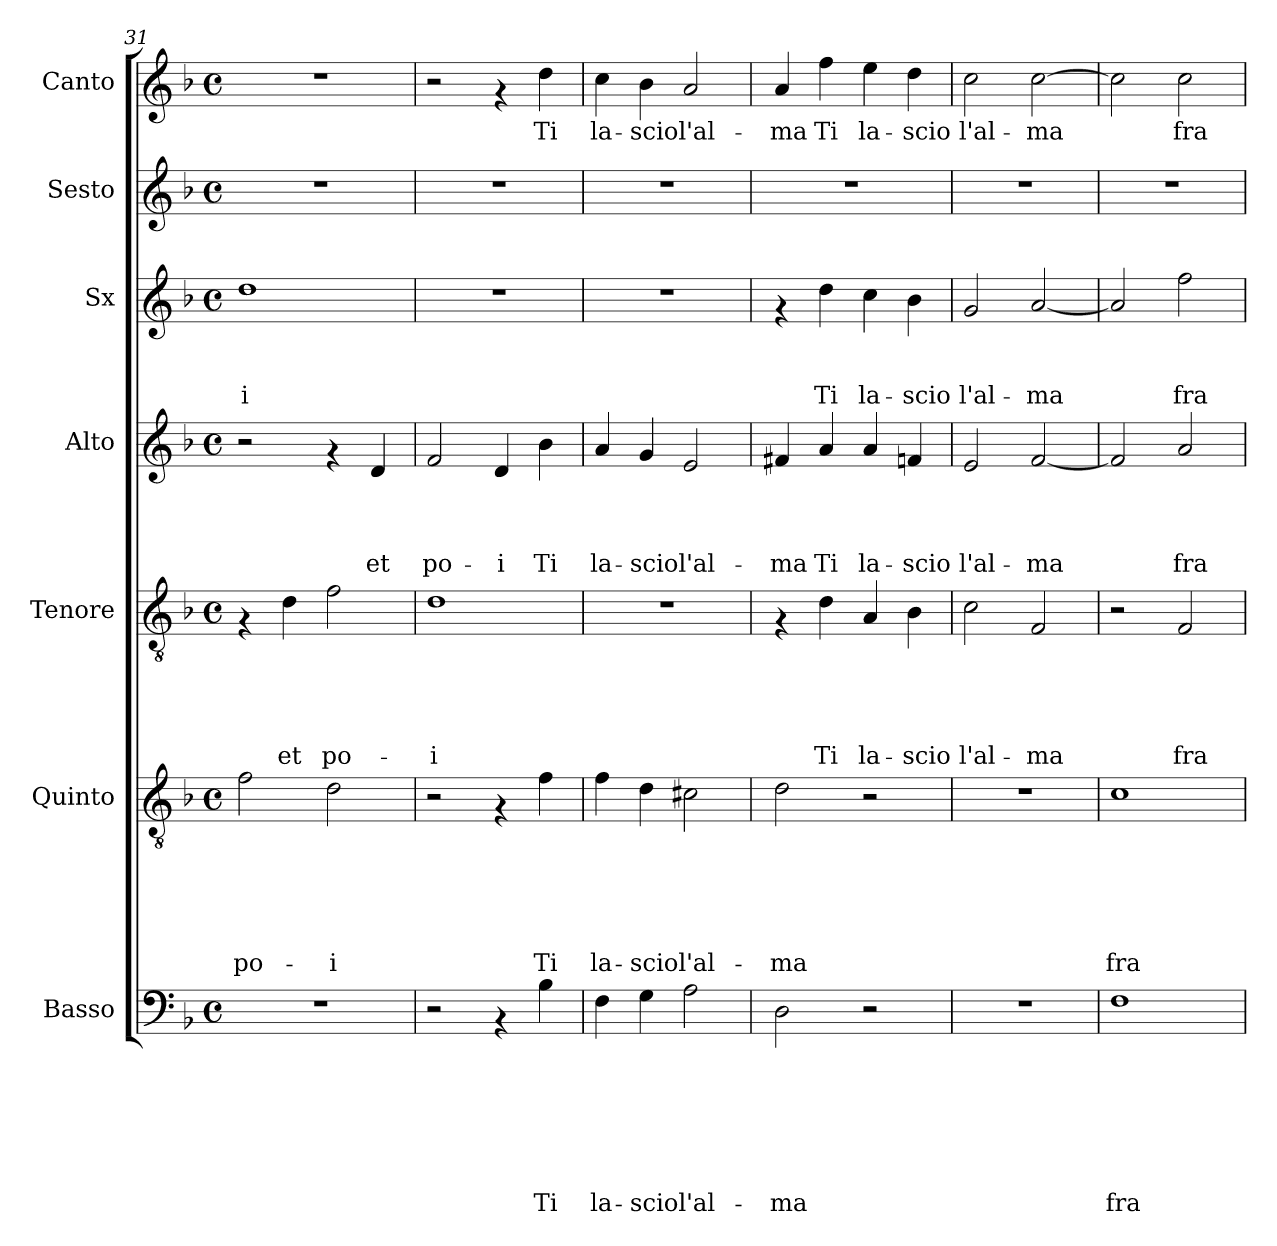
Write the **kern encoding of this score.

**kern	**text	**text	**text	**text	**text	**text	**text	**kern	**text	**text	**text	**text	**text	**text	**kern	**text	**text	**text	**text	**text	**kern	**text	**text	**text	**text	**kern	**text	**text	**text	**kern	**kern	**text
*part7	*part7	*part7	*part7	*part7	*part7	*part7	*part7	*part6	*part6	*part6	*part6	*part6	*part6	*part6	*part5	*part5	*part5	*part5	*part5	*part5	*part4	*part4	*part4	*part4	*part4	*part3	*part3	*part3	*part3	*part2	*part1	*part1
*staff7	*staff7	*staff7	*staff7	*staff7	*staff7	*staff7	*staff7	*staff6	*staff6	*staff6	*staff6	*staff6	*staff6	*staff6	*staff5	*staff5	*staff5	*staff5	*staff5	*staff5	*staff4	*staff4	*staff4	*staff4	*staff4	*staff3	*staff3	*staff3	*staff3	*staff2	*staff1	*staff1
*I"Basso	*	*	*	*	*	*	*	*I"Quinto	*	*	*	*	*	*	*I"Tenore	*	*	*	*	*	*I"Alto	*	*	*	*	*I"Sx	*	*	*	*I"Sesto	*I"Canto	*
*I'B	*	*	*	*	*	*	*	*I'Q	*	*	*	*	*	*	*I'T	*	*	*	*	*	*I'A	*	*	*	*	*I'Sx	*	*	*	*	*I'C	*
*clefF4	*	*	*	*	*	*	*	*clefGv2	*	*	*	*	*	*	*clefGv2	*	*	*	*	*	*clefG2	*	*	*	*	*clefG2	*	*	*	*clefG2	*clefG2	*
*k[b-]	*	*	*	*	*	*	*	*k[b-]	*	*	*	*	*	*	*k[b-]	*	*	*	*	*	*k[b-]	*	*	*	*	*k[b-]	*	*	*	*k[b-]	*k[b-]	*
*F:	*	*	*	*	*	*	*	*F:	*	*	*	*	*	*	*F:	*	*	*	*	*	*F:	*	*	*	*	*F:	*	*	*	*F:	*F:	*
*M4/4	*	*	*	*	*	*	*	*M4/4	*	*	*	*	*	*	*M4/4	*	*	*	*	*	*M4/4	*	*	*	*	*M4/4	*	*	*	*M4/4	*M4/4	*
*met(c)	*	*	*	*	*	*	*	*met(c)	*	*	*	*	*	*	*met(c)	*	*	*	*	*	*met(c)	*	*	*	*	*met(c)	*	*	*	*met(c)	*met(c)	*
=31	=31	=31	=31	=31	=31	=31	=31	=31	=31	=31	=31	=31	=31	=31	=31	=31	=31	=31	=31	=31	=31	=31	=31	=31	=31	=31	=31	=31	=31	=31	=31	=31
!	!	!	!	!	!	!	!	!	!	!	!	!	!	!LO:LY:b	!	!	!	!	!	!	!	!	!	!	!	!	!	!	!LO:LY:b	!	!	!
1r	.	.	.	.	.	.	.	2f\	.	.	.	.	.	po-	4rF	.	.	.	.	.	2r	.	.	.	.	1dd	.	.	-i	1r	1r	.
!	!	!	!	!	!	!	!	!	!	!	!	!	!	!	!	!	!	!	!	!LO:LY:b	!	!	!	!	!	!	!	!	!	!	!	!
.	.	.	.	.	.	.	.	.	.	.	.	.	.	.	4d\	.	.	.	.	et	.	.	.	.	.	.	.	.	.	.	.	.
!	!	!	!	!	!	!	!	!	!	!	!	!	!	!LO:LY:b	!	!	!	!	!	!LO:LY:b	!	!	!	!	!	!	!	!	!	!	!	!
.	.	.	.	.	.	.	.	2d\	.	.	.	.	.	-i	2f\	.	.	.	.	po-	4rf	.	.	.	.	.	.	.	.	.	.	.
!	!	!	!	!	!	!	!	!	!	!	!	!	!	!	!	!	!	!	!	!	!	!	!	!	!LO:LY:b	!	!	!	!	!	!	!
.	.	.	.	.	.	.	.	.	.	.	.	.	.	.	.	.	.	.	.	.	4d/	.	.	.	et	.	.	.	.	.	.	.
=32	=32	=32	=32	=32	=32	=32	=32	=32	=32	=32	=32	=32	=32	=32	=32	=32	=32	=32	=32	=32	=32	=32	=32	=32	=32	=32	=32	=32	=32	=32	=32	=32
!	!	!	!	!	!	!	!	!	!	!	!	!	!	!	!	!	!	!	!	!LO:LY:b	!	!	!	!	!LO:LY:b	!	!	!	!	!	!	!
2r	.	.	.	.	.	.	.	2r	.	.	.	.	.	.	1d	.	.	.	.	-i	2f/	.	.	.	po-	1r	.	.	.	1r	2r	.
!	!	!	!	!	!	!	!	!	!	!	!	!	!	!	!	!	!	!	!	!	!	!	!	!	!LO:LY:b	!	!	!	!	!	!	!
4rAA	.	.	.	.	.	.	.	4rF	.	.	.	.	.	.	.	.	.	.	.	.	4d/	.	.	.	-i	.	.	.	.	.	4rf	.
!	!	!	!	!	!	!	!LO:LY:b	!	!	!	!	!	!	!LO:LY:b	!	!	!	!	!	!	!	!	!	!	!LO:LY:b	!	!	!	!	!	!	!LO:LY:b
4B-\	.	.	.	.	.	.	Ti	4f\	.	.	.	.	.	Ti	.	.	.	.	.	.	4b-\	.	.	.	Ti	.	.	.	.	.	4dd\	Ti
=33	=33	=33	=33	=33	=33	=33	=33	=33	=33	=33	=33	=33	=33	=33	=33	=33	=33	=33	=33	=33	=33	=33	=33	=33	=33	=33	=33	=33	=33	=33	=33	=33
!	!	!	!	!	!	!	!LO:LY:b	!	!	!	!	!	!	!LO:LY:b	!	!	!	!	!	!	!	!	!	!	!LO:LY:b	!	!	!	!	!	!	!LO:LY:b
4F\	.	.	.	.	.	.	la-	4f\	.	.	.	.	.	la-	1r	.	.	.	.	.	4a/	.	.	.	la-	1r	.	.	.	1r	4cc\	la-
!	!	!	!	!	!	!	!LO:LY:b	!	!	!	!	!	!	!LO:LY:b	!	!	!	!	!	!	!	!	!	!	!LO:LY:b	!	!	!	!	!	!	!LO:LY:b
4G\	.	.	.	.	.	.	-scio	4d\	.	.	.	.	.	-scio	.	.	.	.	.	.	4g/	.	.	.	-scio	.	.	.	.	.	4b-\	-scio
!	!	!	!	!	!	!	!LO:LY:b	!	!	!	!	!	!	!LO:LY:b	!	!	!	!	!	!	!	!	!	!	!LO:LY:b	!	!	!	!	!	!	!LO:LY:b
2A\	.	.	.	.	.	.	l'al-	2c#X\	.	.	.	.	.	l'al-	.	.	.	.	.	.	2e/	.	.	.	l'al-	.	.	.	.	.	2a/	l'al-
=34	=34	=34	=34	=34	=34	=34	=34	=34	=34	=34	=34	=34	=34	=34	=34	=34	=34	=34	=34	=34	=34	=34	=34	=34	=34	=34	=34	=34	=34	=34	=34	=34
!	!	!	!	!	!	!	!LO:LY:b	!	!	!	!	!	!	!LO:LY:b	!	!	!	!	!	!	!	!	!	!	!LO:LY:b	!	!	!	!	!	!	!LO:LY:b
2D\	.	.	.	.	.	.	-ma	2d\	.	.	.	.	.	-ma	4rF	.	.	.	.	.	4f#X/	.	.	.	-ma	4rf	.	.	.	1r	4a/	-ma
!	!	!	!	!	!	!	!	!	!	!	!	!	!	!	!	!	!	!	!	!LO:LY:b	!	!	!	!	!LO:LY:b	!	!	!	!LO:LY:b	!	!	!LO:LY:b
.	.	.	.	.	.	.	.	.	.	.	.	.	.	.	4d\	.	.	.	.	Ti	4a/	.	.	.	Ti	4dd\	.	.	Ti	.	4ff\	Ti
!	!	!	!	!	!	!	!	!	!	!	!	!	!	!	!	!	!	!	!	!LO:LY:b	!	!	!	!	!LO:LY:b	!	!	!	!LO:LY:b	!	!	!LO:LY:b
2r	.	.	.	.	.	.	.	2r	.	.	.	.	.	.	4A/	.	.	.	.	la-	4a/	.	.	.	la-	4cc\	.	.	la-	.	4ee\	la-
!	!	!	!	!	!	!	!	!	!	!	!	!	!	!	!	!	!	!	!	!LO:LY:b	!	!	!	!	!LO:LY:b	!	!	!	!LO:LY:b	!	!	!LO:LY:b
.	.	.	.	.	.	.	.	.	.	.	.	.	.	.	4B-\	.	.	.	.	-scio	4fni/	.	.	.	-scio	4b-\	.	.	-scio	.	4dd\	-scio
!!LO:PB:g=z
=35	=35	=35	=35	=35	=35	=35	=35	=35	=35	=35	=35	=35	=35	=35	=35	=35	=35	=35	=35	=35	=35	=35	=35	=35	=35	=35	=35	=35	=35	=35	=35	=35
!	!	!	!	!	!	!	!	!	!	!	!	!	!	!	!	!	!	!	!	!LO:LY:b	!	!	!	!	!LO:LY:b	!	!	!	!LO:LY:b	!	!	!LO:LY:b
1r	.	.	.	.	.	.	.	1r	.	.	.	.	.	.	2c\	.	.	.	.	l'al-	2e/	.	.	.	l'al-	2g/	.	.	l'al-	1r	2cc\	l'al-
!	!	!	!	!	!	!	!	!	!	!	!	!	!	!	!	!	!	!	!	!LO:LY:b	!	!	!	!	!LO:LY:b	!	!	!	!LO:LY:b	!	!	!LO:LY:b
.	.	.	.	.	.	.	.	.	.	.	.	.	.	.	2F/	.	.	.	.	-ma	[<2f/	.	.	.	-ma	[<2a/	.	.	-ma	.	[>2cc\	-ma
=36	=36	=36	=36	=36	=36	=36	=36	=36	=36	=36	=36	=36	=36	=36	=36	=36	=36	=36	=36	=36	=36	=36	=36	=36	=36	=36	=36	=36	=36	=36	=36	=36
!	!	!	!	!	!	!	!LO:LY:b	!	!	!	!	!	!	!LO:LY:b	!	!	!	!	!	!	!	!	!	!	!	!	!	!	!	!	!	!
1F	.	.	.	.	.	.	fra	1c	.	.	.	.	.	fra	2r	.	.	.	.	.	2f/]	.	.	.	.	2a/]	.	.	.	1r	2cc\]	.
!	!	!	!	!	!	!	!	!	!	!	!	!	!	!	!	!	!	!	!	!LO:LY:b	!	!	!	!	!LO:LY:b	!	!	!	!LO:LY:b	!	!	!LO:LY:b
.	.	.	.	.	.	.	.	.	.	.	.	.	.	.	2F/	.	.	.	.	fra	2a/	.	.	.	fra	2ff\	.	.	fra	.	2cc\	fra
=	=	=	=	=	=	=	=	=	=	=	=	=	=	=	=	=	=	=	=	=	=	=	=	=	=	=	=	=	=	=	=	=
*-	*-	*-	*-	*-	*-	*-	*-	*-	*-	*-	*-	*-	*-	*-	*-	*-	*-	*-	*-	*-	*-	*-	*-	*-	*-	*-	*-	*-	*-	*-	*-	*-
